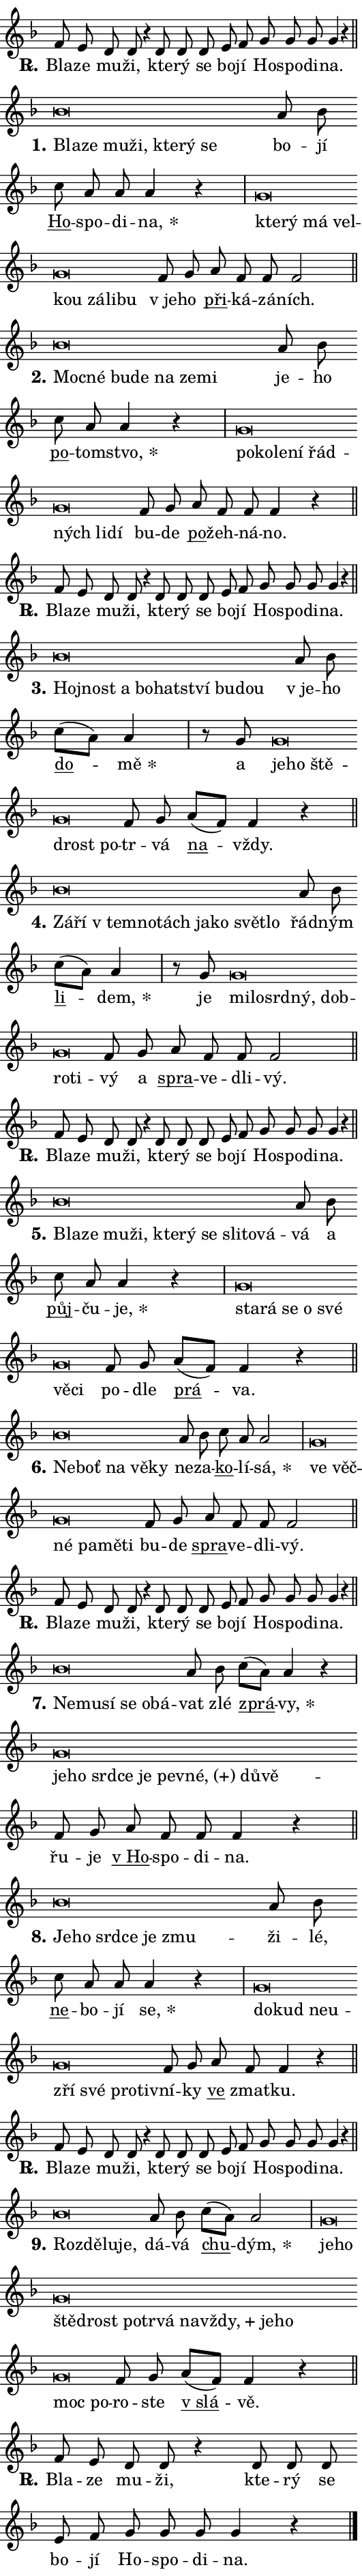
\version "2.24.0"
\header { tagline = "" }
\paper {
  indent = 0\cm
  top-margin = 0\cm
  right-margin = 0.13\cm % to fit lyric hyphens
  bottom-margin = 0\cm
  left-margin = 0\cm
  paper-width = 9\cm
  page-breaking = #ly:one-page-breaking
  system-system-spacing.basic-distance = #11
  score-system-spacing.basic-distance = #11
  ragged-last = ##f
}


%% Author: Thomas Morley
%% https://lists.gnu.org/archive/html/lilypond-user/2020-05/msg00002.html
#(define (line-position grob)
"Returns position of @var[grob} in current system:
   @code{'start}, if at first time-step
   @code{'end}, if at last time-step
   @code{'middle} otherwise
"
  (let* ((col (ly:item-get-column grob))
         (ln (ly:grob-object col 'left-neighbor))
         (rn (ly:grob-object col 'right-neighbor))
         (col-to-check-left (if (ly:grob? ln) ln col))
         (col-to-check-right (if (ly:grob? rn) rn col))
         (break-dir-left
           (and
             (ly:grob-property col-to-check-left 'non-musical #f)
             (ly:item-break-dir col-to-check-left)))
         (break-dir-right
           (and
             (ly:grob-property col-to-check-right 'non-musical #f)
             (ly:item-break-dir col-to-check-right))))
        (cond ((eqv? 1 break-dir-left) 'start)
              ((eqv? -1 break-dir-right) 'end)
              (else 'middle))))

#(define (tranparent-at-line-position vctor)
  (lambda (grob)
  "Relying on @code{line-position} select the relevant enry from @var{vctor}.
Used to determine transparency,"
    (case (line-position grob)
      ((end) (not (vector-ref vctor 0)))
      ((middle) (not (vector-ref vctor 1)))
      ((start) (not (vector-ref vctor 2))))))

noteHeadBreakVisibility =
#(define-music-function (break-visibility)(vector?)
"Makes @code{NoteHead}s transparent relying on @var{break-visibility}"
#{
  \override NoteHead.transparent =
    #(tranparent-at-line-position break-visibility)
#})

#(define delete-ledgers-for-transparent-note-heads
  (lambda (grob)
    "Reads whether a @code{NoteHead} is transparent.
If so this @code{NoteHead} is removed from @code{'note-heads} from
@var{grob}, which is supposed to be @code{LedgerLineSpanner}.
As a result ledgers are not printed for this @code{NoteHead}"
    (let* ((nhds-array (ly:grob-object grob 'note-heads))
           (nhds-list
             (if (ly:grob-array? nhds-array)
                 (ly:grob-array->list nhds-array)
                 '()))
           ;; Relies on the transparent-property being done before
           ;; Staff.LedgerLineSpanner.after-line-breaking is executed.
           ;; This is fragile ...
           (to-keep
             (remove
               (lambda (nhd)
                 (ly:grob-property nhd 'transparent #f))
               nhds-list)))
      ;; TODO find a better method to iterate over grob-arrays, similiar
      ;; to filter/remove etc for lists
      ;; For now rebuilt from scratch
      (set! (ly:grob-object grob 'note-heads)  '())
      (for-each
        (lambda (nhd)
          (ly:pointer-group-interface::add-grob grob 'note-heads nhd))
        to-keep))))

squashNotes = {
  \override NoteHead.X-extent = #'(-0.2 . 0.2)
  \override NoteHead.Y-extent = #'(-0.75 . 0)
  \override NoteHead.stencil =
    #(lambda (grob)
       (let ((pos (ly:grob-property grob 'staff-position)))
         (begin
           (if (< pos -7) (display "ERROR: Lower brevis then expected\n") (display ""))
           (if (<= pos -6) ly:text-interface::print ly:note-head::print))))
}
unSquashNotes = {
  \revert NoteHead.X-extent
  \revert NoteHead.Y-extent
  \revert NoteHead.stencil
}

hideNotes = \noteHeadBreakVisibility #begin-of-line-visible
unHideNotes = \noteHeadBreakVisibility #all-visible

% work-around for resetting accidentals
% https://lilypond.org/doc/v2.23/Documentation/notation/displaying-rhythms#unmetered-music
cadenzaMeasure = {
  \cadenzaOff
  \partial 1024 s1024
  \cadenzaOn
}

#(define-markup-command (accent layout props text) (markup?)
  "Underline accented syllable"
  (interpret-markup layout props
    #{\markup \override #'(offset . 4.3) \underline { #text }#}))

responsum = \markup \concat {
  "R" \hspace #-1.05 \path #0.1 #'((moveto 0 0.07) (lineto 0.9 0.8)) \hspace #0.05 "."
}

spaceSize = #0.6828661417322834 % exact space size for TeX Gyre Schola

\layout {
  \context {
    \Staff
    \remove "Time_signature_engraver"
    \override LedgerLineSpanner.after-line-breaking = #delete-ledgers-for-transparent-note-heads
  }
  \context {
    \Lyrics {
      \override LyricSpace.minimum-distance = \spaceSize
      \override LyricText.font-name = #"TeX Gyre Schola"
      \override LyricText.font-size = 1
      \override StanzaNumber.font-name = #"TeX Gyre Schola Bold"
      \override StanzaNumber.font-size = 1
    }
  }
  \context {
    \Score 
    \override NoteHead.text =
      #(lambda (grob) 
        (let ((pos (ly:grob-property grob 'staff-position)))
          #{\markup {
            \combine
              \halign #-0.55 \raise #(if (= pos -6) 0 0.5) \override #'(thickness . 2) \draw-line #'(3.2 . 0)
              \musicglyph "noteheads.sM1"
          }#}))
  }
}

% magnetic-lyrics.ily
%
%   written by
%     Jean Abou Samra <jean@abou-samra.fr>
%     Werner Lemberg <wl@gnu.org>
%
%   adapted by
%     Jiri Hon <jiri.hon@gmail.com>
%
% Version 2022-Apr-15

% https://www.mail-archive.com/lilypond-user@gnu.org/msg149350.html

#(define (Left_hyphen_pointer_engraver context)
   "Collect syllable-hyphen-syllable occurrences in lyrics and store
them in properties.  This engraver only looks to the left.  For
example, if the lyrics input is @code{foo -- bar}, it does the
following.

@itemize @bullet
@item
Set the @code{text} property of the @code{LyricHyphen} grob between
@q{foo} and @q{bar} to @code{foo}.

@item
Set the @code{left-hyphen} property of the @code{LyricText} grob with
text @q{foo} to the @code{LyricHyphen} grob between @q{foo} and
@q{bar}.
@end itemize

Use this auxiliary engraver in combination with the
@code{lyric-@/text::@/apply-@/magnetic-@/offset!} hook."
   (let ((hyphen #f)
         (text #f))
     (make-engraver
      (acknowledgers
       ((lyric-syllable-interface engraver grob source-engraver)
        (set! text grob)))
      (end-acknowledgers
       ((lyric-hyphen-interface engraver grob source-engraver)
        ;(when (not (grob::has-interface grob 'lyric-space-interface))
          (set! hyphen grob)));)
      ((stop-translation-timestep engraver)
       (when (and text hyphen)
         (ly:grob-set-object! text 'left-hyphen hyphen))
       (set! text #f)
       (set! hyphen #f)))))

#(define (lyric-text::apply-magnetic-offset! grob)
   "If the space between two syllables is less than the value in
property @code{LyricText@/.details@/.squash-threshold}, move the right
syllable to the left so that it gets concatenated with the left
syllable.

Use this function as a hook for
@code{LyricText@/.after-@/line-@/breaking} if the
@code{Left_@/hyphen_@/pointer_@/engraver} is active."
   (let ((hyphen (ly:grob-object grob 'left-hyphen #f)))
     (when hyphen
       (let ((left-text (ly:spanner-bound hyphen LEFT)))
         (when (grob::has-interface left-text 'lyric-syllable-interface)
           (let* ((common (ly:grob-common-refpoint grob left-text X))
                  (this-x-ext (ly:grob-extent grob common X))
                  (left-x-ext
                   (begin
                     ;; Trigger magnetism for left-text.
                     (ly:grob-property left-text 'after-line-breaking)
                     (ly:grob-extent left-text common X)))
                  ;; `delta` is the gap width between two syllables.
                  (delta (- (interval-start this-x-ext)
                            (interval-end left-x-ext)))
                  (details (ly:grob-property grob 'details))
                  (threshold (assoc-get 'squash-threshold details 0.2)))
             (when (< delta threshold)
               (let* (;; We have to manipulate the input text so that
                      ;; ligatures crossing syllable boundaries are not
                      ;; disabled.  For languages based on the Latin
                      ;; script this is essentially a beautification.
                      ;; However, for non-Western scripts it can be a
                      ;; necessity.
                      (lt (ly:grob-property left-text 'text))
                      (rt (ly:grob-property grob 'text))
                      (is-space (grob::has-interface hyphen 'lyric-space-interface))
                      (space (if is-space " " ""))
                      (extra-delta (if is-space spaceSize 0))
                      ;; Append new syllable.
                      (ltrt-space (if (and (string? lt) (string? rt))
                                (string-append lt space rt)
                                (make-concat-markup (list lt space rt))))
                      ;; Right-align `ltrt` to the right side.
                      (ltrt-space-markup (grob-interpret-markup
                               grob
                               (make-translate-markup
                                (cons (interval-length this-x-ext) 0)
                                (make-right-align-markup ltrt-space)))))
                 (begin
                   ;; Don't print `left-text`.
                   (ly:grob-set-property! left-text 'stencil #f)
                   ;; Set text and stencil (which holds all collected
                   ;; syllables so far) and shift it to the left.
                   (ly:grob-set-property! grob 'text ltrt-space)
                   (ly:grob-set-property! grob 'stencil ltrt-space-markup)
                   (ly:grob-translate-axis! grob (- (- delta extra-delta)) X))))))))))


#(define (lyric-hyphen::displace-bounds-first grob)
   ;; Make very sure this callback isn't triggered too early.
   (let ((left (ly:spanner-bound grob LEFT))
         (right (ly:spanner-bound grob RIGHT)))
     (ly:grob-property left 'after-line-breaking)
     (ly:grob-property right 'after-line-breaking)
     (ly:lyric-hyphen::print grob)))

squashThreshold = #0.4

\layout {
  \context {
    \Lyrics
    \consists #Left_hyphen_pointer_engraver
    \override LyricText.after-line-breaking =
      #lyric-text::apply-magnetic-offset!
    \override LyricHyphen.stencil = #lyric-hyphen::displace-bounds-first
    \override LyricText.details.squash-threshold = \squashThreshold
    \override LyricHyphen.minimum-distance = 0
    \override LyricHyphen.minimum-length = \squashThreshold
  }
}

squashText = \override LyricText.details.squash-threshold = 9999
unSquashText = \override LyricText.details.squash-threshold = \squashThreshold

leftText = \override LyricText.self-alignment-X = #LEFT
unLeftText = \revert LyricText.self-alignment-X

starOffset = #(lambda (grob) 
                (let ((x_offset (ly:self-alignment-interface::aligned-on-x-parent grob)))
                  (if (= x_offset 0) 0 (+ x_offset 1.2))))

star = #(define-music-function (syllable)(string?)
"Append star separator at the end of a syllable"
#{
  \once \override LyricText.X-offset = #starOffset
  \lyricmode { \markup {
    #syllable
    \override #'((font-name . "TeX Gyre Schola Bold")) \hspace #0.2 \lower #0.65 \larger "*"
  } }
#})

starAccent = #(define-music-function (syllable)(string?)
"Append star separator at the end of a syllable and make accent"
#{
  \once \override LyricText.X-offset = #starOffset
  \lyricmode { \markup {
    \accent #syllable
    \override #'((font-name . "TeX Gyre Schola Bold")) \hspace #0.2 \lower #0.65 \larger "*"
  } }
#})

breath = #(define-music-function (syllable)(string?)
"Append breathing indicator at the end of a syllable"
#{
  \lyricmode { \markup { #syllable "+" } }
#})

optionalBreath = #(define-music-function (syllable)(string?)
"Append optional breathing indicator at the end of a syllable"
#{
  \lyricmode { \markup { #syllable "(+)" } }
#})


\score {
    <<
        \new Voice = "melody" { \cadenzaOn \key f \major \relative { f'8 e d d r4 \bar "" d8 d d \bar "" e f \bar "" g g g g4 r \cadenzaMeasure \bar "||" \break } }
        \new Lyrics \lyricsto "melody" { \lyricmode { \set stanza = \responsum
Bla -- ze mu -- ži, kte -- rý se bo -- jí Ho -- spo -- di -- na. } }
    >>
    \layout {}
}

\score {
    <<
        \new Voice = "melody" { \cadenzaOn \key f \major \relative { \squashNotes bes'\breve*1/16 \hideNotes \breve*1/16 \bar "" \breve*1/16 \bar "" \breve*1/16 \bar "" \breve*1/16 \bar "" \breve*1/16 \breve*1/16 \bar "" \unHideNotes \unSquashNotes a8 bes \bar "" c a a a4 r \cadenzaMeasure \bar "|" \squashNotes g\breve*1/16 \hideNotes \breve*1/16 \bar "" \breve*1/16 \bar "" \breve*1/16 \bar "" \breve*1/16 \bar "" \breve*1/16 \bar "" \breve*1/16 \breve*1/16 \bar "" \unHideNotes \unSquashNotes f8 g \bar "" a f f f2 \cadenzaMeasure \bar "||" \break } }
        \new Lyrics \lyricsto "melody" { \lyricmode { \set stanza = "1."
\leftText Bla -- \squashText ze mu -- ži, kte -- rý se \unLeftText \unSquashText bo -- jí \markup \accent Ho -- spo -- di -- \star na, \leftText kte -- \squashText rý má vel -- kou zá -- li -- bu \unLeftText \unSquashText "v je" -- ho \markup \accent při -- ká -- zá -- ních. } }
    >>
    \layout {}
}

\score {
    <<
        \new Voice = "melody" { \cadenzaOn \key f \major \relative { \squashNotes bes'\breve*1/16 \hideNotes \breve*1/16 \bar "" \breve*1/16 \bar "" \breve*1/16 \bar "" \breve*1/16 \bar "" \breve*1/16 \breve*1/16 \bar "" \unHideNotes \unSquashNotes a8 bes \bar "" c a a4 r \cadenzaMeasure \bar "|" \squashNotes g\breve*1/16 \hideNotes \breve*1/16 \bar "" \breve*1/16 \bar "" \breve*1/16 \bar "" \breve*1/16 \bar "" \breve*1/16 \bar "" \breve*1/16 \breve*1/16 \bar "" \unHideNotes \unSquashNotes f8 g \bar "" a f f f4 r \cadenzaMeasure \bar "||" \break } }
        \new Lyrics \lyricsto "melody" { \lyricmode { \set stanza = "2."
\leftText Moc -- \squashText né bu -- de na ze -- mi \unLeftText \unSquashText je -- ho \markup \accent po -- tom -- \star stvo, \leftText po -- \squashText ko -- le -- ní řád -- ných li -- dí \unLeftText \unSquashText bu -- de \markup \accent po -- žeh -- ná -- no. } }
    >>
    \layout {}
}

\score {
    <<
        \new Voice = "melody" { \cadenzaOn \key f \major \relative { f'8 e d d r4 \bar "" d8 d d \bar "" e f \bar "" g g g g4 r \cadenzaMeasure \bar "||" \break } }
        \new Lyrics \lyricsto "melody" { \lyricmode { \set stanza = \responsum
Bla -- ze mu -- ži, kte -- rý se bo -- jí Ho -- spo -- di -- na. } }
    >>
    \layout {}
}

\score {
    <<
        \new Voice = "melody" { \cadenzaOn \key f \major \relative { \squashNotes bes'\breve*1/16 \hideNotes \breve*1/16 \bar "" \breve*1/16 \bar "" \breve*1/16 \bar "" \breve*1/16 \bar "" \breve*1/16 \bar "" \breve*1/16 \breve*1/16 \bar "" \unHideNotes \unSquashNotes a8 bes \bar "" c[( a)] a4 \cadenzaMeasure \bar "|" r8 g8 \squashNotes g\breve*1/16 \hideNotes \breve*1/16 \bar "" \breve*1/16 \bar "" \breve*1/16 \breve*1/16 \bar "" \unHideNotes \unSquashNotes f8 g \bar "" a[( f)] f4 r \cadenzaMeasure \bar "||" \break } }
        \new Lyrics \lyricsto "melody" { \lyricmode { \set stanza = "3."
\leftText Hoj -- \squashText nost a bo -- hat -- ství bu -- dou \unLeftText \unSquashText "v je" -- ho \markup \accent do -- \star mě a \leftText je -- \squashText ho ště -- drost po -- \unLeftText \unSquashText tr -- vá \markup \accent na -- vždy. } }
    >>
    \layout {}
}

\score {
    <<
        \new Voice = "melody" { \cadenzaOn \key f \major \relative { \squashNotes bes'\breve*1/16 \hideNotes \breve*1/16 \bar "" \breve*1/16 \bar "" \breve*1/16 \bar "" \breve*1/16 \bar "" \breve*1/16 \bar "" \breve*1/16 \bar "" \breve*1/16 \breve*1/16 \bar "" \unHideNotes \unSquashNotes a8 bes \bar "" c[( a)] a4 \cadenzaMeasure \bar "|" r8 g8 \squashNotes g\breve*1/16 \hideNotes \breve*1/16 \bar "" \breve*1/16 \bar "" \breve*1/16 \bar "" \breve*1/16 \bar "" \breve*1/16 \breve*1/16 \bar "" \unHideNotes \unSquashNotes f8 g \bar "" a f f f2 \cadenzaMeasure \bar "||" \break } }
        \new Lyrics \lyricsto "melody" { \lyricmode { \set stanza = "4."
\leftText Zá -- \squashText ří "v tem" -- no -- tách ja -- ko svět -- lo \unLeftText \unSquashText řád -- ným \markup \accent li -- \star dem, je \leftText mi -- \squashText lo -- srd -- ný, dob -- ro -- ti -- \unLeftText \unSquashText vý a \markup \accent spra -- ve -- dli -- vý. } }
    >>
    \layout {}
}

\score {
    <<
        \new Voice = "melody" { \cadenzaOn \key f \major \relative { f'8 e d d r4 \bar "" d8 d d \bar "" e f \bar "" g g g g4 r \cadenzaMeasure \bar "||" \break } }
        \new Lyrics \lyricsto "melody" { \lyricmode { \set stanza = \responsum
Bla -- ze mu -- ži, kte -- rý se bo -- jí Ho -- spo -- di -- na. } }
    >>
    \layout {}
}

\score {
    <<
        \new Voice = "melody" { \cadenzaOn \key f \major \relative { \squashNotes bes'\breve*1/16 \hideNotes \breve*1/16 \bar "" \breve*1/16 \bar "" \breve*1/16 \bar "" \breve*1/16 \bar "" \breve*1/16 \bar "" \breve*1/16 \bar "" \breve*1/16 \bar "" \breve*1/16 \breve*1/16 \bar "" \unHideNotes \unSquashNotes a8 bes \bar "" c a a4 r \cadenzaMeasure \bar "|" \squashNotes g\breve*1/16 \hideNotes \breve*1/16 \bar "" \breve*1/16 \bar "" \breve*1/16 \bar "" \breve*1/16 \bar "" \breve*1/16 \breve*1/16 \bar "" \unHideNotes \unSquashNotes f8 g \bar "" a[( f)] f4 r \cadenzaMeasure \bar "||" \break } }
        \new Lyrics \lyricsto "melody" { \lyricmode { \set stanza = "5."
\leftText Bla -- \squashText ze mu -- ži, kte -- rý se sli -- to -- vá -- \unLeftText \unSquashText vá a \markup \accent půj -- ču -- \star je, \leftText sta -- \squashText rá se o své vě -- ci \unLeftText \unSquashText po -- dle \markup \accent prá -- va. } }
    >>
    \layout {}
}

\score {
    <<
        \new Voice = "melody" { \cadenzaOn \key f \major \relative { \squashNotes bes'\breve*1/16 \hideNotes \breve*1/16 \bar "" \breve*1/16 \bar "" \breve*1/16 \breve*1/16 \bar "" \unHideNotes \unSquashNotes a8 bes \bar "" c a a2 \cadenzaMeasure \bar "|" \squashNotes g\breve*1/16 \hideNotes \breve*1/16 \bar "" \breve*1/16 \bar "" \breve*1/16 \bar "" \breve*1/16 \breve*1/16 \bar "" \unHideNotes \unSquashNotes f8 g \bar "" a f f f2 \cadenzaMeasure \bar "||" \break } }
        \new Lyrics \lyricsto "melody" { \lyricmode { \set stanza = "6."
\leftText Ne -- \squashText boť na vě -- ky \unLeftText \unSquashText ne -- za -- \markup \accent ko -- lí -- \star sá, \leftText ve \squashText věč -- né pa -- mě -- ti \unLeftText \unSquashText bu -- de \markup \accent spra -- ve -- dli -- vý. } }
    >>
    \layout {}
}

\score {
    <<
        \new Voice = "melody" { \cadenzaOn \key f \major \relative { f'8 e d d r4 \bar "" d8 d d \bar "" e f \bar "" g g g g4 r \cadenzaMeasure \bar "||" \break } }
        \new Lyrics \lyricsto "melody" { \lyricmode { \set stanza = \responsum
Bla -- ze mu -- ži, kte -- rý se bo -- jí Ho -- spo -- di -- na. } }
    >>
    \layout {}
}

\score {
    <<
        \new Voice = "melody" { \cadenzaOn \key f \major \relative { \squashNotes bes'\breve*1/16 \hideNotes \breve*1/16 \bar "" \breve*1/16 \bar "" \breve*1/16 \bar "" \breve*1/16 \breve*1/16 \bar "" \unHideNotes \unSquashNotes a8 bes \bar "" c[( a)] a4 r \cadenzaMeasure \bar "|" \squashNotes g\breve*1/16 \hideNotes \breve*1/16 \bar "" \breve*1/16 \bar "" \breve*1/16 \bar "" \breve*1/16 \bar "" \breve*1/16 \bar "" \breve*1/16 \bar "" \breve*1/16 \breve*1/16 \bar "" \unHideNotes \unSquashNotes f8 g \bar "" a f f f4 r \cadenzaMeasure \bar "||" \break } }
        \new Lyrics \lyricsto "melody" { \lyricmode { \set stanza = "7."
\leftText Ne -- \squashText mu -- sí se o -- bá -- \unLeftText \unSquashText vat zlé \markup \accent zprá -- \star vy, \leftText je -- \squashText ho srd -- ce je pev -- \optionalBreath né, dů -- vě -- \unLeftText \unSquashText řu -- je \markup \accent "v Ho" -- spo -- di -- na. } }
    >>
    \layout {}
}

\score {
    <<
        \new Voice = "melody" { \cadenzaOn \key f \major \relative { \squashNotes bes'\breve*1/16 \hideNotes \breve*1/16 \bar "" \breve*1/16 \bar "" \breve*1/16 \bar "" \breve*1/16 \breve*1/16 \bar "" \unHideNotes \unSquashNotes a8 bes \bar "" c a a a4 r \cadenzaMeasure \bar "|" \squashNotes g\breve*1/16 \hideNotes \breve*1/16 \bar "" \breve*1/16 \bar "" \breve*1/16 \bar "" \breve*1/16 \bar "" \breve*1/16 \bar "" \breve*1/16 \breve*1/16 \bar "" \unHideNotes \unSquashNotes f8 g \bar "" a f f4 r \cadenzaMeasure \bar "||" \break } }
        \new Lyrics \lyricsto "melody" { \lyricmode { \set stanza = "8."
\leftText Je -- \squashText ho srd -- ce je zmu -- \unLeftText \unSquashText ži -- lé, \markup \accent ne -- bo -- jí \star se, \leftText do -- \squashText kud ne -- u -- zří své pro -- tiv -- \unLeftText \unSquashText ní -- ky \markup \accent ve zmat -- ku. } }
    >>
    \layout {}
}

\score {
    <<
        \new Voice = "melody" { \cadenzaOn \key f \major \relative { f'8 e d d r4 \bar "" d8 d d \bar "" e f \bar "" g g g g4 r \cadenzaMeasure \bar "||" \break } }
        \new Lyrics \lyricsto "melody" { \lyricmode { \set stanza = \responsum
Bla -- ze mu -- ži, kte -- rý se bo -- jí Ho -- spo -- di -- na. } }
    >>
    \layout {}
}

\score {
    <<
        \new Voice = "melody" { \cadenzaOn \key f \major \relative { \squashNotes bes'\breve*1/16 \hideNotes \breve*1/16 \bar "" \breve*1/16 \breve*1/16 \bar "" \unHideNotes \unSquashNotes a8 bes \bar "" c[( a)] a2 \cadenzaMeasure \bar "|" \squashNotes g\breve*1/16 \hideNotes \breve*1/16 \bar "" \breve*1/16 \bar "" \breve*1/16 \bar "" \breve*1/16 \bar "" \breve*1/16 \bar "" \breve*1/16 \bar "" \breve*1/16 \bar "" \breve*1/16 \bar "" \breve*1/16 \bar "" \breve*1/16 \bar "" \breve*1/16 \breve*1/16 \bar "" \unHideNotes \unSquashNotes f8 g \bar "" a[( f)] f4 r \cadenzaMeasure \bar "||" \break } }
        \new Lyrics \lyricsto "melody" { \lyricmode { \set stanza = "9."
\leftText Roz -- \squashText dě -- lu -- je, \unLeftText \unSquashText dá -- vá \markup \accent chu -- \star dým, \leftText je -- \squashText ho ště -- drost po -- tr -- vá na -- \breath "vždy," je -- ho moc po -- \unLeftText \unSquashText ro -- ste \markup \accent "v slá" -- vě. } }
    >>
    \layout {}
}

\score {
    <<
        \new Voice = "melody" { \cadenzaOn \key f \major \relative { f'8 e d d r4 \bar "" d8 d d \bar "" e f \bar "" g g g g4 r \cadenzaMeasure \bar "||" \break } \bar "|." }
        \new Lyrics \lyricsto "melody" { \lyricmode { \set stanza = \responsum
Bla -- ze mu -- ži, kte -- rý se bo -- jí Ho -- spo -- di -- na. } }
    >>
    \layout {}
}
